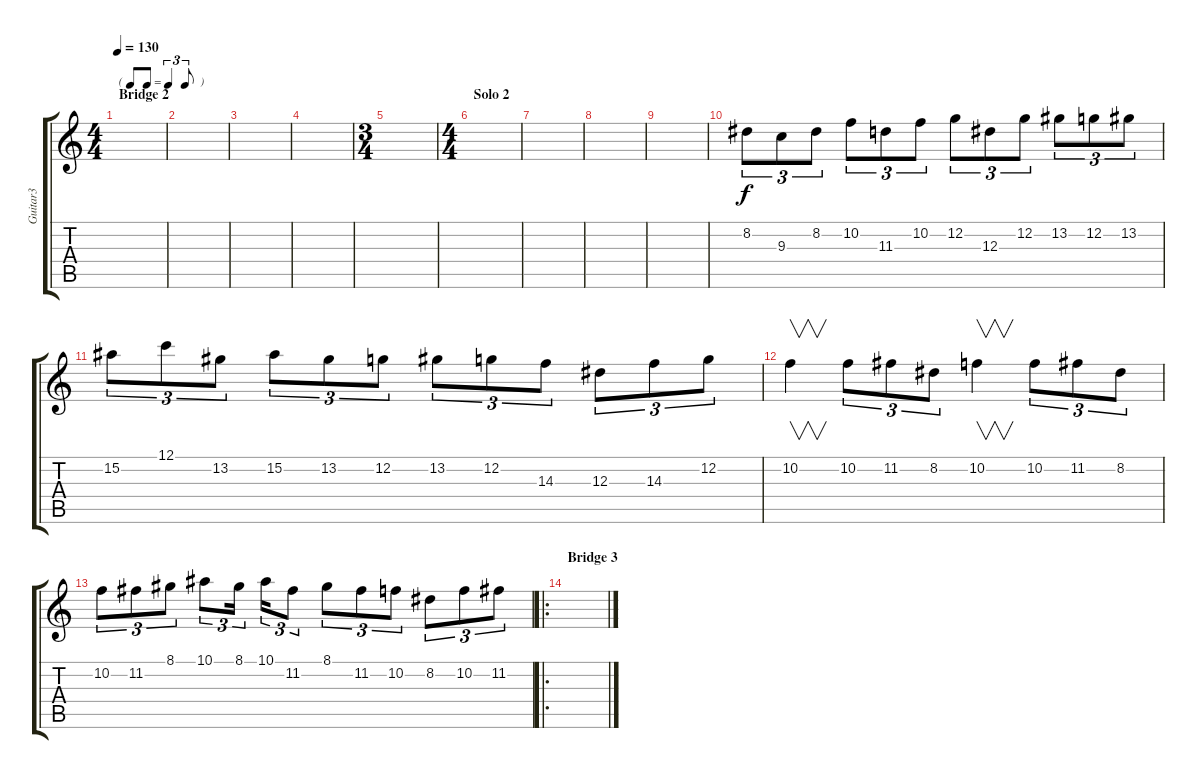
\track ("Guitar3" "Guitar3") {instrument distortionguitar}
\staff {score tabs}
\tuning (C4 G3 Eb3 Bb2 F2 C2) {hide}
\ts (4 4)
\tf triplet8th
\section ("" "Bridge 2")
\tempo 130
\clef g2
\ks c
|
|
|
|
\ts (3 4)
|
\ts (4 4)
\section ("" "Solo 2")
|
|
|
|
8.2.8{tu (3 2)} 9.3.8{tu (3 2)} 8.2.8{tu (3 2)} 10.2.8{tu (3 2)} 11.3.8{tu (3 2)} 10.2.8{tu (3 2)} 12.2.8{tu (3 2)} 12.3.8{tu (3 2)} 12.2.8{tu (3 2)} 13.2.8{tu (3 2)} 12.2.8{tu (3 2)} 13.2.8{tu (3 2)} |
15.2.8{tu (3 2)} 12.1.8{tu (3 2)} 13.2.8{tu (3 2)} 15.2.8{tu (3 2)} 13.2.8{tu (3 2)} 12.2.8{tu (3 2)} 13.2.8{tu (3 2)} 12.2.8{tu (3 2)} 14.3.8{tu (3 2)} 12.3.8{tu (3 2)} 14.3.8{tu (3 2)} 12.2.8{tu (3 2)} |
10.2.4{v} 10.2.8{tu (3 2)} 11.2.8{tu (3 2)} 8.2.8{tu (3 2)} 10.2.4{v} 10.2.8{tu (3 2)} 11.2.8{tu (3 2)} 8.2.8{tu (3 2)} |
10.2.8{tu (3 2)} 11.2.8{tu (3 2)} 8.1.8{tu (3 2)} 10.1.8{tu (3 2)} 8.1.16{tu (3 2)} 10.1.16{tu (3 2)} 11.2.8{tu (3 2)} 8.1.8{tu (3 2)} 11.2.8{tu (3 2)} 10.2.8{tu (3 2)} 8.2.8{tu (3 2)} 10.2.8{tu (3 2)} 11.2.8{tu (3 2)} |
\ro
\section ("" "Bridge 3")
